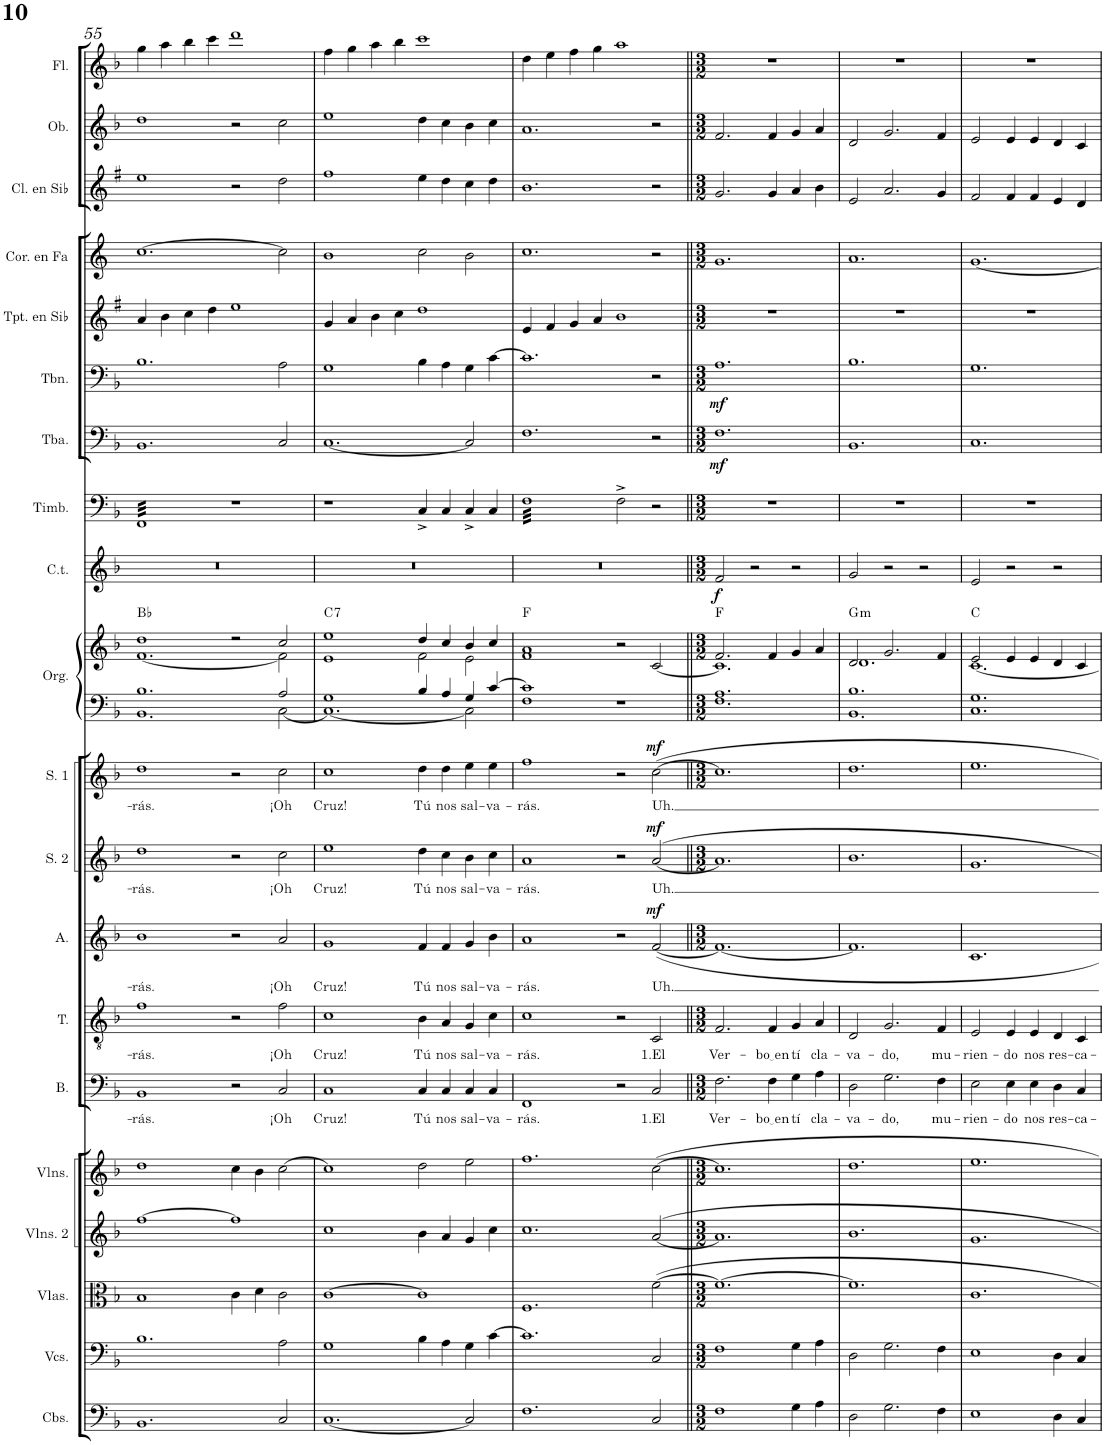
**kern	**kern	**kern	**kern	**kern	**kern	**text	**kern	**text	**kern	**text	**dynam	**kern	**text	**dynam	**kern	**text	**dynam	**kern	**kern	**harte	**kern	**dynam	**kern	**kern	**dynam	**kern	**dynam	**kern	**kern	**kern	**kern	**kern
*part20	*part19	*part18	*part17	*part16	*part15	*part15	*part14	*part14	*part13	*part13	*part13	*part12	*part12	*part12	*part11	*part11	*part11	*part10	*part10	*part10	*part9	*part9	*part8	*part7	*part7	*part6	*part6	*part5	*part4	*part3	*part2	*part1
*staff21	*staff20	*staff19	*staff18	*staff17	*staff16	*staff16	*staff15	*staff15	*staff14	*staff14	*staff14	*staff13	*staff13	*staff13	*staff12	*staff12	*staff12	*staff11	*staff10	*	*staff9	*staff9	*staff8	*staff7	*staff7	*staff6	*staff6	*staff5	*staff4	*staff3	*staff2	*staff1
*I"Contrabajos	*I"Violonchelos	*I"Violas	*I"Violines 2	*I"Violines	*I"Bajo	*	*I"Tenor	*	*I"Alto	*	*	*I"Soprano 2	*	*	*I"Soprano 1	*	*	*I"Órgano	*	*	*I"Campanas tubulares	*	*I"Timbales	*I"Tuba	*	*I"Trombón	*	*I"Trompeta en Sib	*I"Corno en Fa	*I"Clarinete en Sib	*I"Oboe	*I"Flauta
*I'Cbs.	*I'Vcs.	*I'Vlas.	*I'Vlns. 2	*I'Vlns.	*I'B.	*	*I'T.	*	*I'A.	*	*	*I'S. 2	*	*	*I'S. 1	*	*	*	*	*	*I'C.t.	*	*I'Timb.	*I'Tba.	*	*I'Tbn.	*	*I'Tpt. en Sib	*I'Cor. en Fa	*I'Cl. en Sib	*I'Ob.	*I'Fl.
!!LO:PB:g=z
*clefF4	*clefF4	*clefC3	*clefG2	*clefG2	*clefF4	*	*clefGv2	*	*clefG2	*	*	*clefG2	*	*	*clefG2	*	*	*clefF4	*clefG2	*	*clefG2	*	*clefF4	*clefF4	*	*clefF4	*	*clefG2	*clefG2	*clefG2	*clefG2	*clefG2
*Trd7c12	*	*	*	*	*	*	*	*	*	*	*	*	*	*	*	*	*	*	*	*	*	*	*	*	*	*	*	*Trd1c2	*Trd4c7	*Trd1c2	*	*
*k[b-]	*k[b-]	*k[b-]	*k[b-]	*k[b-]	*k[b-]	*	*k[b-]	*	*k[b-]	*	*	*k[b-]	*	*	*k[b-]	*	*	*k[b-]	*k[b-]	*	*k[b-]	*	*k[b-]	*k[b-]	*	*k[b-]	*	*k[f#]	*k[]	*k[f#]	*k[b-]	*k[b-]
*M4/2	*M4/2	*M4/2	*M4/2	*M4/2	*M4/2	*	*M4/2	*	*M4/2	*	*	*M4/2	*	*	*M4/2	*	*	*M4/2	*M4/2	*	*M4/2	*	*M4/2	*M4/2	*	*M4/2	*	*M4/2	*M4/2	*M4/2	*M4/2	*M4/2
=55	=55	=55	=55	=55	=55	=55	=55	=55	=55	=55	=55	=55	=55	=55	=55	=55	=55	=55	=55	=55	=55	=55	=55	=55	=55	=55	=55	=55	=55	=55	=55	=55
!	!	!	!	!	!	!LO:LY:b	!	!LO:LY:b	!	!LO:LY:b	!	!	!LO:LY:b	!	!	!LO:LY:b	!	!	!	!	!	!	!	!	!	!	!	!	!	!	!	!
*	*	*	*	*	*	*	*	*	*	*	*	*	*	*	*	*	*	*^	*^	*	*	*	*	*	*	*	*	*	*	*	*	*
*	*	*	*	*	*	*	*	*	*	*	*	*	*	*	*	*	*	*	*	*	*	*	*	*	*tremolo	*	*	*	*	*	*	*	*	*
1.BB-	1.B-	1B-	[1ff	1dd	1BB-	-rás.	1f	-rás.	1b-	-rás.	.	1dd	-rás.	.	1dd	-rás.	.	1.B-	1.BB-	1dd	[1.f	Bb:maj	0r	.	32FFLLL	1.BB-	.	1.B-	.	4a/	[1.cc	1ee	1dd	4gg\
.	.	.	.	.	.	.	.	.	.	.	.	.	.	.	.	.	.	.	.	.	.	.	.	.	32FF	.	.	.	.	.	.	.	.	.
.	.	.	.	.	.	.	.	.	.	.	.	.	.	.	.	.	.	.	.	.	.	.	.	.	32FF	.	.	.	.	.	.	.	.	.
.	.	.	.	.	.	.	.	.	.	.	.	.	.	.	.	.	.	.	.	.	.	.	.	.	32FF	.	.	.	.	.	.	.	.	.
.	.	.	.	.	.	.	.	.	.	.	.	.	.	.	.	.	.	.	.	.	.	.	.	.	32FF	.	.	.	.	.	.	.	.	.
.	.	.	.	.	.	.	.	.	.	.	.	.	.	.	.	.	.	.	.	.	.	.	.	.	32FF	.	.	.	.	.	.	.	.	.
.	.	.	.	.	.	.	.	.	.	.	.	.	.	.	.	.	.	.	.	.	.	.	.	.	32FF	.	.	.	.	.	.	.	.	.
.	.	.	.	.	.	.	.	.	.	.	.	.	.	.	.	.	.	.	.	.	.	.	.	.	32FF	.	.	.	.	.	.	.	.	.
.	.	.	.	.	.	.	.	.	.	.	.	.	.	.	.	.	.	.	.	.	.	.	.	.	32FF	.	.	.	.	4b\	.	.	.	4aa\
.	.	.	.	.	.	.	.	.	.	.	.	.	.	.	.	.	.	.	.	.	.	.	.	.	32FF	.	.	.	.	.	.	.	.	.
.	.	.	.	.	.	.	.	.	.	.	.	.	.	.	.	.	.	.	.	.	.	.	.	.	32FF	.	.	.	.	.	.	.	.	.
.	.	.	.	.	.	.	.	.	.	.	.	.	.	.	.	.	.	.	.	.	.	.	.	.	32FF	.	.	.	.	.	.	.	.	.
.	.	.	.	.	.	.	.	.	.	.	.	.	.	.	.	.	.	.	.	.	.	.	.	.	32FF	.	.	.	.	.	.	.	.	.
.	.	.	.	.	.	.	.	.	.	.	.	.	.	.	.	.	.	.	.	.	.	.	.	.	32FF	.	.	.	.	.	.	.	.	.
.	.	.	.	.	.	.	.	.	.	.	.	.	.	.	.	.	.	.	.	.	.	.	.	.	32FF	.	.	.	.	.	.	.	.	.
.	.	.	.	.	.	.	.	.	.	.	.	.	.	.	.	.	.	.	.	.	.	.	.	.	32FF	.	.	.	.	.	.	.	.	.
.	.	.	.	.	.	.	.	.	.	.	.	.	.	.	.	.	.	.	.	.	.	.	.	.	32FF	.	.	.	.	4cc\	.	.	.	4bb-\
.	.	.	.	.	.	.	.	.	.	.	.	.	.	.	.	.	.	.	.	.	.	.	.	.	32FF	.	.	.	.	.	.	.	.	.
.	.	.	.	.	.	.	.	.	.	.	.	.	.	.	.	.	.	.	.	.	.	.	.	.	32FF	.	.	.	.	.	.	.	.	.
.	.	.	.	.	.	.	.	.	.	.	.	.	.	.	.	.	.	.	.	.	.	.	.	.	32FF	.	.	.	.	.	.	.	.	.
.	.	.	.	.	.	.	.	.	.	.	.	.	.	.	.	.	.	.	.	.	.	.	.	.	32FF	.	.	.	.	.	.	.	.	.
.	.	.	.	.	.	.	.	.	.	.	.	.	.	.	.	.	.	.	.	.	.	.	.	.	32FF	.	.	.	.	.	.	.	.	.
.	.	.	.	.	.	.	.	.	.	.	.	.	.	.	.	.	.	.	.	.	.	.	.	.	32FF	.	.	.	.	.	.	.	.	.
.	.	.	.	.	.	.	.	.	.	.	.	.	.	.	.	.	.	.	.	.	.	.	.	.	32FF	.	.	.	.	.	.	.	.	.
.	.	.	.	.	.	.	.	.	.	.	.	.	.	.	.	.	.	.	.	.	.	.	.	.	32FF	.	.	.	.	4dd\	.	.	.	4ccc\
.	.	.	.	.	.	.	.	.	.	.	.	.	.	.	.	.	.	.	.	.	.	.	.	.	32FF	.	.	.	.	.	.	.	.	.
.	.	.	.	.	.	.	.	.	.	.	.	.	.	.	.	.	.	.	.	.	.	.	.	.	32FF	.	.	.	.	.	.	.	.	.
.	.	.	.	.	.	.	.	.	.	.	.	.	.	.	.	.	.	.	.	.	.	.	.	.	32FF	.	.	.	.	.	.	.	.	.
.	.	.	.	.	.	.	.	.	.	.	.	.	.	.	.	.	.	.	.	.	.	.	.	.	32FF	.	.	.	.	.	.	.	.	.
.	.	.	.	.	.	.	.	.	.	.	.	.	.	.	.	.	.	.	.	.	.	.	.	.	32FF	.	.	.	.	.	.	.	.	.
.	.	.	.	.	.	.	.	.	.	.	.	.	.	.	.	.	.	.	.	.	.	.	.	.	32FF	.	.	.	.	.	.	.	.	.
.	.	.	.	.	.	.	.	.	.	.	.	.	.	.	.	.	.	.	.	.	.	.	.	.	32FFJJJ	.	.	.	.	.	.	.	.	.
*	*	*	*	*	*	*	*	*	*	*	*	*	*	*	*	*	*	*	*	*	*	*	*	*	*Xtremolo	*	*	*	*	*	*	*	*	*
.	.	4c\	1ff]	4cc\	2r	.	2r	.	2r	.	.	2r	.	.	2r	.	.	.	.	2r	.	.	.	.	1r	.	.	.	.	1ee	.	2r	2r	1ddd
.	.	4d\	.	4b-\	.	.	.	.	.	.	.	.	.	.	.	.	.	.	.	.	.	.	.	.	.	.	.	.	.	.	.	.	.	.
!	!	!	!	!	!	!LO:LY:b	!	!LO:LY:b	!	!LO:LY:b	!	!	!LO:LY:b	!	!	!LO:LY:b	!	!	!	!	!	!	!	!	!	!	!	!	!	!	!	!	!	!
2C/	2A\	2c\	.	[2cc\	2C/	¡Oh	2f\	¡Oh	2a/	¡Oh	.	2cc\	¡Oh	.	2cc\	¡Oh	.	2A/	[2C\	2cc/	2f\]	.	.	.	.	2C/	.	2A\	.	.	2cc\]	2dd\	2cc\	.
=56	=56	=56	=56	=56	=56	=56	=56	=56	=56	=56	=56	=56	=56	=56	=56	=56	=56	=56	=56	=56	=56	=56	=56	=56	=56	=56	=56	=56	=56	=56	=56	=56	=56	=56
!	!	!	!	!	!	!LO:LY:b	!	!LO:LY:b	!	!LO:LY:b	!	!	!LO:LY:b	!	!	!LO:LY:b	!	!	!	!	!	!LO:H:kt=7	!	!	!	!	!	!	!	!	!	!	!	!
[1.C	1G	[1c	1cc	1cc]	1C	Cruz!	1c	Cruz!	1g	Cruz!	.	1ee	Cruz!	.	1cc	Cruz!	.	1G	1.C_	1ee	1e	C:7	0r	.	1r	[1.C	.	1G	.	4g/	1b	1ff#	1ee	4ff\
.	.	.	.	.	.	.	.	.	.	.	.	.	.	.	.	.	.	.	.	.	.	.	.	.	.	.	.	.	.	4a/	.	.	.	4gg\
.	.	.	.	.	.	.	.	.	.	.	.	.	.	.	.	.	.	.	.	.	.	.	.	.	.	.	.	.	.	4b\	.	.	.	4aa\
.	.	.	.	.	.	.	.	.	.	.	.	.	.	.	.	.	.	.	.	.	.	.	.	.	.	.	.	.	.	4cc\	.	.	.	4bb-\
!	!	!	!	!	!	!LO:LY:b	!	!LO:LY:b	!	!LO:LY:b	!	!	!LO:LY:b	!	!	!LO:LY:b	!	!	!	!	!	!	!	!	!	!	!	!	!	!	!	!	!	!
.	4B-\	1c]	4b-\	2dd\	4C/	Tú	4B-\	Tú	4f/	Tú	.	4dd\	Tú	.	4dd\	Tú	.	4B-/	.	4dd/	2f\	.	.	.	4C^/	.	.	4B-\	.	1dd	2cc\	4ee\	4dd\	1ccc
!	!	!	!	!	!	!LO:LY:b	!	!LO:LY:b	!	!LO:LY:b	!	!	!LO:LY:b	!	!	!LO:LY:b	!	!	!	!	!	!	!	!	!	!	!	!	!	!	!	!	!	!
.	4A\	.	4a/	.	4C/	nos	4A/	nos	4f/	nos	.	4cc\	nos	.	4dd\	nos	.	4A/	.	4cc/	.	.	.	.	4C/	.	.	4A\	.	.	.	4dd\	4cc\	.
!	!	!	!	!	!	!LO:LY:b	!	!LO:LY:b	!	!LO:LY:b	!	!	!LO:LY:b	!	!	!LO:LY:b	!	!	!	!	!	!	!	!	!	!	!	!	!	!	!	!	!	!
2C/]	4G\	.	4g/	2ee\	4C/	sal-	4G/	sal-	4g/	sal-	.	4b-\	sal-	.	4ee\	sal-	.	4G/	2C\]	4b-/	2e\	.	.	.	4C^/	2C/]	.	4G\	.	.	2b\	4cc\	4b-\	.
!	!	!	!	!	!	!LO:LY:b	!	!LO:LY:b	!	!LO:LY:b	!	!	!LO:LY:b	!	!	!LO:LY:b	!	!	!	!	!	!	!	!	!	!	!	!	!	!	!	!	!	!
.	[4c\	.	4cc\	.	4C/	-va-	4c\	-va-	4b-\	-va-	.	4cc\	-va-	.	4ee\	-va-	.	[4c/	.	4cc/	.	.	.	.	4C/	.	.	[4c\	.	.	.	4dd\	4cc\	.
=57	=57	=57	=57	=57	=57	=57	=57	=57	=57	=57	=57	=57	=57	=57	=57	=57	=57	=57	=57	=57	=57	=57	=57	=57	=57	=57	=57	=57	=57	=57	=57	=57	=57	=57
!	!	!	!	!	!	!LO:LY:b	!	!LO:LY:b	!	!LO:LY:b	!	!	!LO:LY:b	!	!	!LO:LY:b	!	!	!	!	!	!	!	!	!	!	!	!	!	!	!	!	!	!
*	*	*	*	*	*	*	*	*	*	*	*	*	*	*	*	*	*	*	*	*	*	*	*	*	*tremolo	*	*	*	*	*	*	*	*	*
1.F	1.c]	1.F	1.cc	1.ff	1FF	-rás.	1c	-rás.	1a	-rás.	.	1a	-rás.	.	1ff	-rás.	.	1c]	1F	1a	1f	F:maj	0r	.	32FLLL	1.F	.	1.c]	.	4e/	1.cc	1.b	1.a	4dd\
.	.	.	.	.	.	.	.	.	.	.	.	.	.	.	.	.	.	.	.	.	.	.	.	.	32F	.	.	.	.	.	.	.	.	.
.	.	.	.	.	.	.	.	.	.	.	.	.	.	.	.	.	.	.	.	.	.	.	.	.	32F	.	.	.	.	.	.	.	.	.
.	.	.	.	.	.	.	.	.	.	.	.	.	.	.	.	.	.	.	.	.	.	.	.	.	32F	.	.	.	.	.	.	.	.	.
.	.	.	.	.	.	.	.	.	.	.	.	.	.	.	.	.	.	.	.	.	.	.	.	.	32F	.	.	.	.	.	.	.	.	.
.	.	.	.	.	.	.	.	.	.	.	.	.	.	.	.	.	.	.	.	.	.	.	.	.	32F	.	.	.	.	.	.	.	.	.
.	.	.	.	.	.	.	.	.	.	.	.	.	.	.	.	.	.	.	.	.	.	.	.	.	32F	.	.	.	.	.	.	.	.	.
.	.	.	.	.	.	.	.	.	.	.	.	.	.	.	.	.	.	.	.	.	.	.	.	.	32F	.	.	.	.	.	.	.	.	.
.	.	.	.	.	.	.	.	.	.	.	.	.	.	.	.	.	.	.	.	.	.	.	.	.	32F	.	.	.	.	4f#/	.	.	.	4ee\
.	.	.	.	.	.	.	.	.	.	.	.	.	.	.	.	.	.	.	.	.	.	.	.	.	32F	.	.	.	.	.	.	.	.	.
.	.	.	.	.	.	.	.	.	.	.	.	.	.	.	.	.	.	.	.	.	.	.	.	.	32F	.	.	.	.	.	.	.	.	.
.	.	.	.	.	.	.	.	.	.	.	.	.	.	.	.	.	.	.	.	.	.	.	.	.	32F	.	.	.	.	.	.	.	.	.
.	.	.	.	.	.	.	.	.	.	.	.	.	.	.	.	.	.	.	.	.	.	.	.	.	32F	.	.	.	.	.	.	.	.	.
.	.	.	.	.	.	.	.	.	.	.	.	.	.	.	.	.	.	.	.	.	.	.	.	.	32F	.	.	.	.	.	.	.	.	.
.	.	.	.	.	.	.	.	.	.	.	.	.	.	.	.	.	.	.	.	.	.	.	.	.	32F	.	.	.	.	.	.	.	.	.
.	.	.	.	.	.	.	.	.	.	.	.	.	.	.	.	.	.	.	.	.	.	.	.	.	32F	.	.	.	.	.	.	.	.	.
.	.	.	.	.	.	.	.	.	.	.	.	.	.	.	.	.	.	.	.	.	.	.	.	.	32F	.	.	.	.	4g/	.	.	.	4ff\
.	.	.	.	.	.	.	.	.	.	.	.	.	.	.	.	.	.	.	.	.	.	.	.	.	32F	.	.	.	.	.	.	.	.	.
.	.	.	.	.	.	.	.	.	.	.	.	.	.	.	.	.	.	.	.	.	.	.	.	.	32F	.	.	.	.	.	.	.	.	.
.	.	.	.	.	.	.	.	.	.	.	.	.	.	.	.	.	.	.	.	.	.	.	.	.	32F	.	.	.	.	.	.	.	.	.
.	.	.	.	.	.	.	.	.	.	.	.	.	.	.	.	.	.	.	.	.	.	.	.	.	32F	.	.	.	.	.	.	.	.	.
.	.	.	.	.	.	.	.	.	.	.	.	.	.	.	.	.	.	.	.	.	.	.	.	.	32F	.	.	.	.	.	.	.	.	.
.	.	.	.	.	.	.	.	.	.	.	.	.	.	.	.	.	.	.	.	.	.	.	.	.	32F	.	.	.	.	.	.	.	.	.
.	.	.	.	.	.	.	.	.	.	.	.	.	.	.	.	.	.	.	.	.	.	.	.	.	32F	.	.	.	.	.	.	.	.	.
.	.	.	.	.	.	.	.	.	.	.	.	.	.	.	.	.	.	.	.	.	.	.	.	.	32F	.	.	.	.	4a/	.	.	.	4gg\
.	.	.	.	.	.	.	.	.	.	.	.	.	.	.	.	.	.	.	.	.	.	.	.	.	32F	.	.	.	.	.	.	.	.	.
.	.	.	.	.	.	.	.	.	.	.	.	.	.	.	.	.	.	.	.	.	.	.	.	.	32F	.	.	.	.	.	.	.	.	.
.	.	.	.	.	.	.	.	.	.	.	.	.	.	.	.	.	.	.	.	.	.	.	.	.	32F	.	.	.	.	.	.	.	.	.
.	.	.	.	.	.	.	.	.	.	.	.	.	.	.	.	.	.	.	.	.	.	.	.	.	32F	.	.	.	.	.	.	.	.	.
.	.	.	.	.	.	.	.	.	.	.	.	.	.	.	.	.	.	.	.	.	.	.	.	.	32F	.	.	.	.	.	.	.	.	.
.	.	.	.	.	.	.	.	.	.	.	.	.	.	.	.	.	.	.	.	.	.	.	.	.	32F	.	.	.	.	.	.	.	.	.
.	.	.	.	.	.	.	.	.	.	.	.	.	.	.	.	.	.	.	.	.	.	.	.	.	32FJJJ	.	.	.	.	.	.	.	.	.
*	*	*	*	*	*	*	*	*	*	*	*	*	*	*	*	*	*	*	*	*	*	*	*	*	*Xtremolo	*	*	*	*	*	*	*	*	*
.	.	.	.	.	2r	.	2r	.	2r	.	.	2r	.	.	2r	.	.	1r	1ryy	2r	1ryy	.	.	.	2F^\	.	.	.	.	1b	.	.	.	1aa
!	!	!	!	!	!	!LO:LY:b	!	!LO:LY:b	!	!LO:LY:b	!LO:DY:a	!	!LO:LY:b	!LO:DY:a	!	!LO:LY:b	!LO:DY:a	!	!	!	!	!	!	!	!	!	!	!	!	!	!	!	!	!
2C/	2C/	[2f\	[2a/	[2cc\	2C/	1.El	2C/	1.El	[2f/	Uh.	mf	[2a/	Uh.	mf	[2cc\	Uh.	mf	.	.	[2c/	.	.	.	.	2r	2r	.	2r	.	.	2r	2r	2r	.
=58||	=58||	=58||	=58||	=58||	=58||	=58||	=58||	=58||	=58||	=58||	=58||	=58||	=58||	=58||	=58||	=58||	=58||	=58||	=58||	=58||	=58||	=58||	=58||	=58||	=58||	=58||	=58||	=58||	=58||	=58||	=58||	=58||	=58||	=58||
*M3/2	*M3/2	*M3/2	*M3/2	*M3/2	*M3/2	*	*M3/2	*	*M3/2	*	*	*M3/2	*	*	*M3/2	*	*	*M3/2	*	*M3/2	*	*	*M3/2	*	*M3/2	*M3/2	*	*M3/2	*	*M3/2	*M3/2	*M3/2	*M3/2	*M3/2
!	!	!	!	!	!	!LO:LY:b	!	!LO:LY:b	!	!	!	!	!	!	!	!	!	!	!	!	!	!	!	!LO:DY:b	!	!	!LO:DY:b	!	!LO:DY:b	!	!	!	!	!
1F	1F	1.f_	1.a]	1.cc]	2.F\	Ver-	2.F/	Ver-	1.f_	.	.	1.a]	.	.	1.cc]	.	.	1.A	1.F	2.f/	1.c]	F:maj	2f/	f	1.r	1.F	mf	1.A	mf	1.r	1.g	2.g/	2.f/	1.r
.	.	.	.	.	.	.	.	.	.	.	.	.	.	.	.	.	.	.	.	.	.	.	2r	.	.	.	.	.	.	.	.	.	.	.
!	!	!	!	!	!	!LO:LY:b	!	!LO:LY:b	!	!	!	!	!	!	!	!	!	!	!	!	!	!	!	!	!	!	!	!	!	!	!	!	!	!
.	.	.	.	.	4F\	bo en	4F/	bo en	.	.	.	.	.	.	.	.	.	.	.	4f/	.	.	.	.	.	.	.	.	.	.	.	4g/	4f/	.
!	!	!	!	!	!	!LO:LY:b	!	!LO:LY:b	!	!	!	!	!	!	!	!	!	!	!	!	!	!	!	!	!	!	!	!	!	!	!	!	!	!
4G\	4G\	.	.	.	4G\	tí	4G/	tí	.	.	.	.	.	.	.	.	.	.	.	4g/	.	.	2r	.	.	.	.	.	.	.	.	4a/	4g/	.
!	!	!	!	!	!	!LO:LY:b	!	!LO:LY:b	!	!	!	!	!	!	!	!	!	!	!	!	!	!	!	!	!	!	!	!	!	!	!	!	!	!
4A\	4A\	.	.	.	4A\	cla-	4A/	cla-	.	.	.	.	.	.	.	.	.	.	.	4a/	.	.	.	.	.	.	.	.	.	.	.	4b\	4a/	.
=59	=59	=59	=59	=59	=59	=59	=59	=59	=59	=59	=59	=59	=59	=59	=59	=59	=59	=59	=59	=59	=59	=59	=59	=59	=59	=59	=59	=59	=59	=59	=59	=59	=59	=59
!	!	!	!	!	!	!LO:LY:b	!	!LO:LY:b	!	!	!	!	!	!	!	!	!	!	!	!	!	!LO:H:kt=m	!	!	!	!	!	!	!	!	!	!	!	!
2D\	2D\	1.f]	1.b-	1.dd	2D\	-va-	2D/	-va-	1.f]	.	.	1.b-	.	.	1.dd	.	.	1.B-	1.BB-	2d/	1.d	G:min	2g/	.	1.r	1.BB-	.	1.B-	.	1.r	1.a	2e/	2d/	1.r
!	!	!	!	!	!	!LO:LY:b	!	!LO:LY:b	!	!	!	!	!	!	!	!	!	!	!	!	!	!	!	!	!	!	!	!	!	!	!	!	!	!
2.G\	2.G\	.	.	.	2.G\	-do,	2.G/	-do,	.	.	.	.	.	.	.	.	.	.	.	2.g/	.	.	2r	.	.	.	.	.	.	.	.	2.a/	2.g/	.
.	.	.	.	.	.	.	.	.	.	.	.	.	.	.	.	.	.	.	.	.	.	.	2r	.	.	.	.	.	.	.	.	.	.	.
!	!	!	!	!	!	!LO:LY:b	!	!LO:LY:b	!	!	!	!	!	!	!	!	!	!	!	!	!	!	!	!	!	!	!	!	!	!	!	!	!	!
4F\	4F\	.	.	.	4F\	mu-	4F/	mu-	.	.	.	.	.	.	.	.	.	.	.	4f/	.	.	.	.	.	.	.	.	.	.	.	4g/	4f/	.
=60	=60	=60	=60	=60	=60	=60	=60	=60	=60	=60	=60	=60	=60	=60	=60	=60	=60	=60	=60	=60	=60	=60	=60	=60	=60	=60	=60	=60	=60	=60	=60	=60	=60	=60
!	!	!	!	!	!	!LO:LY:b	!	!LO:LY:b	!	!	!	!	!	!	!	!	!	!	!	!	!	!	!	!	!	!	!	!	!	!	!	!	!	!
1E	1E	1.c	1.g	1.ee	2E\	-rien-	2E/	-rien-	1.c	.	.	1.g	.	.	1.ee	.	.	1.G	1.C	2e/	[1.c	C:maj	2e/	.	1.r	1.C	.	1.G	.	1.r	[1.g	2f#/	2e/	1.r
!	!	!	!	!	!	!LO:LY:b	!	!LO:LY:b	!	!	!	!	!	!	!	!	!	!	!	!	!	!	!	!	!	!	!	!	!	!	!	!	!	!
.	.	.	.	.	4E\	-do	4E/	-do	.	.	.	.	.	.	.	.	.	.	.	4e/	.	.	2r	.	.	.	.	.	.	.	.	4f#/	4e/	.
!	!	!	!	!	!	!LO:LY:b	!	!LO:LY:b	!	!	!	!	!	!	!	!	!	!	!	!	!	!	!	!	!	!	!	!	!	!	!	!	!	!
.	.	.	.	.	4E\	nos	4E/	nos	.	.	.	.	.	.	.	.	.	.	.	4e/	.	.	.	.	.	.	.	.	.	.	.	4f#/	4e/	.
!	!	!	!	!	!	!LO:LY:b	!	!LO:LY:b	!	!	!	!	!	!	!	!	!	!	!	!	!	!	!	!	!	!	!	!	!	!	!	!	!	!
4D\	4D\	.	.	.	4D\	res-	4D/	res-	.	.	.	.	.	.	.	.	.	.	.	4d/	.	.	2r	.	.	.	.	.	.	.	.	4e/	4d/	.
!	!	!	!	!	!	!LO:LY:b	!	!LO:LY:b	!	!	!	!	!	!	!	!	!	!	!	!	!	!	!	!	!	!	!	!	!	!	!	!	!	!
4C/	4C/	.	.	.	4C/	-ca-	4C/	-ca-	.	.	.	.	.	.	.	.	.	.	.	4c/	.	.	.	.	.	.	.	.	.	.	.	4d/	4c/	.
*	*	*	*	*	*	*	*	*	*	*	*	*	*	*	*	*	*	*v	*v	*	*	*	*	*	*	*	*	*	*	*	*	*	*	*
*	*	*	*	*	*	*	*	*	*	*	*	*	*	*	*	*	*	*	*v	*v	*	*	*	*	*	*	*	*	*	*	*	*	*
=	=	=	=	=	=	=	=	=	=	=	=	=	=	=	=	=	=	=	=	=	=	=	=	=	=	=	=	=	=	=	=	=
*-	*-	*-	*-	*-	*-	*-	*-	*-	*-	*-	*-	*-	*-	*-	*-	*-	*-	*-	*-	*-	*-	*-	*-	*-	*-	*-	*-	*-	*-	*-	*-	*-
